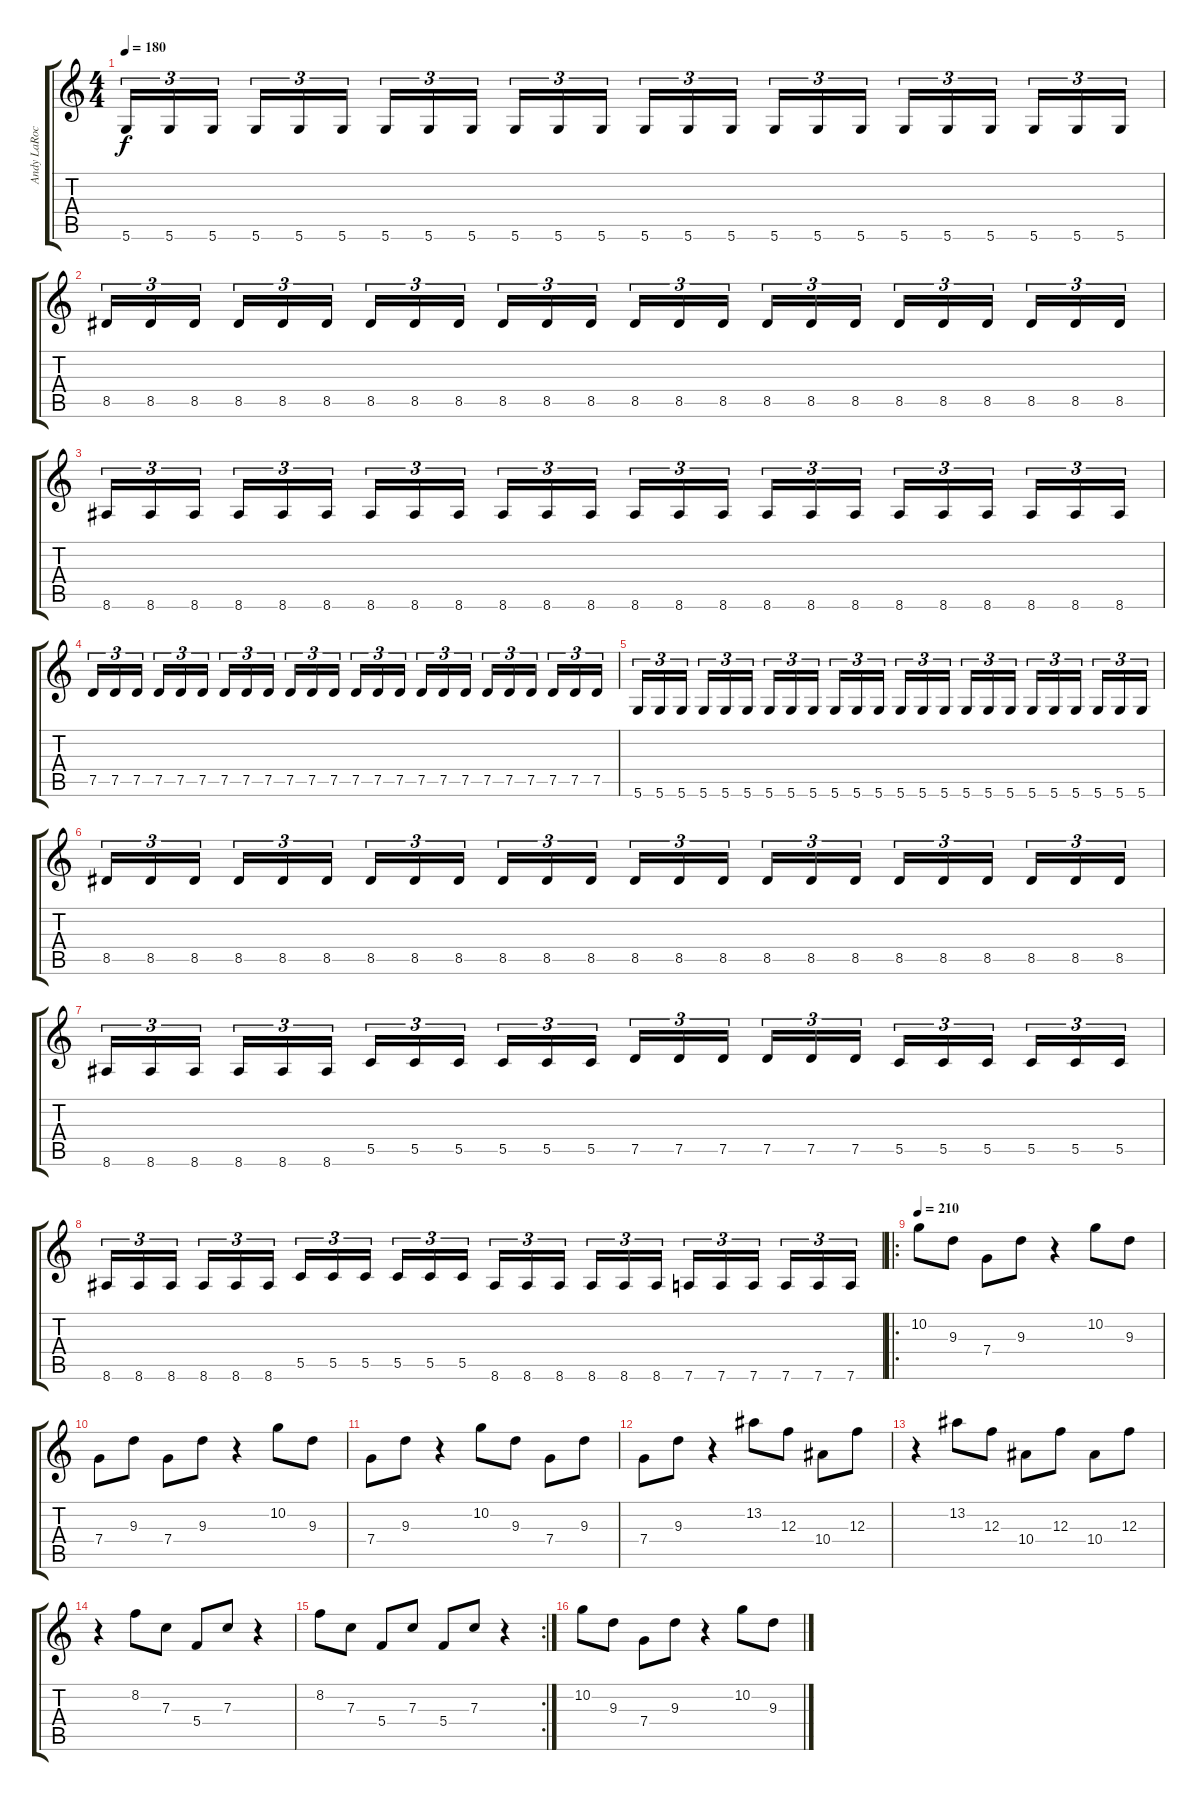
\track ("Andy LaRocque" "Andy LaRoc") {instrument distortionguitar}
\staff {score tabs}
\tuning (D4 A3 F3 C3 G2 D2) {hide}
\ts (4 4)
\tempo 180
\clef g2
\ks c
5.6.16{tu (3 2) dy f} 5.6.16{tu (3 2)} 5.6.16{tu (3 2)} 5.6.16{tu (3 2)} 5.6.16{tu (3 2)} 5.6.16{tu (3 2)} 5.6.16{tu (3 2)} 5.6.16{tu (3 2)} 5.6.16{tu (3 2)} 5.6.16{tu (3 2)} 5.6.16{tu (3 2)} 5.6.16{tu (3 2)} 5.6.16{tu (3 2)} 5.6.16{tu (3 2)} 5.6.16{tu (3 2)} 5.6.16{tu (3 2)} 5.6.16{tu (3 2)} 5.6.16{tu (3 2)} 5.6.16{tu (3 2)} 5.6.16{tu (3 2)} 5.6.16{tu (3 2)} 5.6.16{tu (3 2)} 5.6.16{tu (3 2)} 5.6.16{tu (3 2)} |
8.5.16{tu (3 2)} 8.5.16{tu (3 2)} 8.5.16{tu (3 2)} 8.5.16{tu (3 2)} 8.5.16{tu (3 2)} 8.5.16{tu (3 2)} 8.5.16{tu (3 2)} 8.5.16{tu (3 2)} 8.5.16{tu (3 2)} 8.5.16{tu (3 2)} 8.5.16{tu (3 2)} 8.5.16{tu (3 2)} 8.5.16{tu (3 2)} 8.5.16{tu (3 2)} 8.5.16{tu (3 2)} 8.5.16{tu (3 2)} 8.5.16{tu (3 2)} 8.5.16{tu (3 2)} 8.5.16{tu (3 2)} 8.5.16{tu (3 2)} 8.5.16{tu (3 2)} 8.5.16{tu (3 2)} 8.5.16{tu (3 2)} 8.5.16{tu (3 2)} |
8.6.16{tu (3 2)} 8.6.16{tu (3 2)} 8.6.16{tu (3 2)} 8.6.16{tu (3 2)} 8.6.16{tu (3 2)} 8.6.16{tu (3 2)} 8.6.16{tu (3 2)} 8.6.16{tu (3 2)} 8.6.16{tu (3 2)} 8.6.16{tu (3 2)} 8.6.16{tu (3 2)} 8.6.16{tu (3 2)} 8.6.16{tu (3 2)} 8.6.16{tu (3 2)} 8.6.16{tu (3 2)} 8.6.16{tu (3 2)} 8.6.16{tu (3 2)} 8.6.16{tu (3 2)} 8.6.16{tu (3 2)} 8.6.16{tu (3 2)} 8.6.16{tu (3 2)} 8.6.16{tu (3 2)} 8.6.16{tu (3 2)} 8.6.16{tu (3 2)} |
7.5.16{tu (3 2)} 7.5.16{tu (3 2)} 7.5.16{tu (3 2)} 7.5.16{tu (3 2)} 7.5.16{tu (3 2)} 7.5.16{tu (3 2)} 7.5.16{tu (3 2)} 7.5.16{tu (3 2)} 7.5.16{tu (3 2)} 7.5.16{tu (3 2)} 7.5.16{tu (3 2)} 7.5.16{tu (3 2)} 7.5.16{tu (3 2)} 7.5.16{tu (3 2)} 7.5.16{tu (3 2)} 7.5.16{tu (3 2)} 7.5.16{tu (3 2)} 7.5.16{tu (3 2)} 7.5.16{tu (3 2)} 7.5.16{tu (3 2)} 7.5.16{tu (3 2)} 7.5.16{tu (3 2)} 7.5.16{tu (3 2)} 7.5.16{tu (3 2)} |
5.6.16{tu (3 2)} 5.6.16{tu (3 2)} 5.6.16{tu (3 2)} 5.6.16{tu (3 2)} 5.6.16{tu (3 2)} 5.6.16{tu (3 2)} 5.6.16{tu (3 2)} 5.6.16{tu (3 2)} 5.6.16{tu (3 2)} 5.6.16{tu (3 2)} 5.6.16{tu (3 2)} 5.6.16{tu (3 2)} 5.6.16{tu (3 2)} 5.6.16{tu (3 2)} 5.6.16{tu (3 2)} 5.6.16{tu (3 2)} 5.6.16{tu (3 2)} 5.6.16{tu (3 2)} 5.6.16{tu (3 2)} 5.6.16{tu (3 2)} 5.6.16{tu (3 2)} 5.6.16{tu (3 2)} 5.6.16{tu (3 2)} 5.6.16{tu (3 2)} |
8.5.16{tu (3 2)} 8.5.16{tu (3 2)} 8.5.16{tu (3 2)} 8.5.16{tu (3 2)} 8.5.16{tu (3 2)} 8.5.16{tu (3 2)} 8.5.16{tu (3 2)} 8.5.16{tu (3 2)} 8.5.16{tu (3 2)} 8.5.16{tu (3 2)} 8.5.16{tu (3 2)} 8.5.16{tu (3 2)} 8.5.16{tu (3 2)} 8.5.16{tu (3 2)} 8.5.16{tu (3 2)} 8.5.16{tu (3 2)} 8.5.16{tu (3 2)} 8.5.16{tu (3 2)} 8.5.16{tu (3 2)} 8.5.16{tu (3 2)} 8.5.16{tu (3 2)} 8.5.16{tu (3 2)} 8.5.16{tu (3 2)} 8.5.16{tu (3 2)} |
8.6.16{tu (3 2)} 8.6.16{tu (3 2)} 8.6.16{tu (3 2)} 8.6.16{tu (3 2)} 8.6.16{tu (3 2)} 8.6.16{tu (3 2)} 5.5.16{tu (3 2)} 5.5.16{tu (3 2)} 5.5.16{tu (3 2)} 5.5.16{tu (3 2)} 5.5.16{tu (3 2)} 5.5.16{tu (3 2)} 7.5.16{tu (3 2)} 7.5.16{tu (3 2)} 7.5.16{tu (3 2)} 7.5.16{tu (3 2)} 7.5.16{tu (3 2)} 7.5.16{tu (3 2)} 5.5.16{tu (3 2)} 5.5.16{tu (3 2)} 5.5.16{tu (3 2)} 5.5.16{tu (3 2)} 5.5.16{tu (3 2)} 5.5.16{tu (3 2)} |
8.6.16{tu (3 2)} 8.6.16{tu (3 2)} 8.6.16{tu (3 2)} 8.6.16{tu (3 2)} 8.6.16{tu (3 2)} 8.6.16{tu (3 2)} 5.5.16{tu (3 2)} 5.5.16{tu (3 2)} 5.5.16{tu (3 2)} 5.5.16{tu (3 2)} 5.5.16{tu (3 2)} 5.5.16{tu (3 2)} 8.6.16{tu (3 2)} 8.6.16{tu (3 2)} 8.6.16{tu (3 2)} 8.6.16{tu (3 2)} 8.6.16{tu (3 2)} 8.6.16{tu (3 2)} 7.6.16{tu (3 2)} 7.6.16{tu (3 2)} 7.6.16{tu (3 2)} 7.6.16{tu (3 2)} 7.6.16{tu (3 2)} 7.6.16{tu (3 2)} |
\ro
\tempo 210
10.2.8 9.3.8 7.4.8 9.3.8 r.4 10.2.8 9.3.8 |
7.4.8 9.3.8 7.4.8 9.3.8 r.4 10.2.8 9.3.8 |
7.4.8 9.3.8 r.4 10.2.8 9.3.8 7.4.8 9.3.8 |
7.4.8 9.3.8 r.4 13.2.8 12.3.8 10.4.8 12.3.8 |
r.4 13.2.8 12.3.8 10.4.8 12.3.8 10.4.8 12.3.8 |
r.4 8.2.8 7.3.8 5.4.8 7.3.8 r.4 |
\rc 2
8.2.8 7.3.8 5.4.8 7.3.8 5.4.8 7.3.8 r.4 |
10.2.8 9.3.8 7.4.8 9.3.8 r.4 10.2.8 9.3.8
